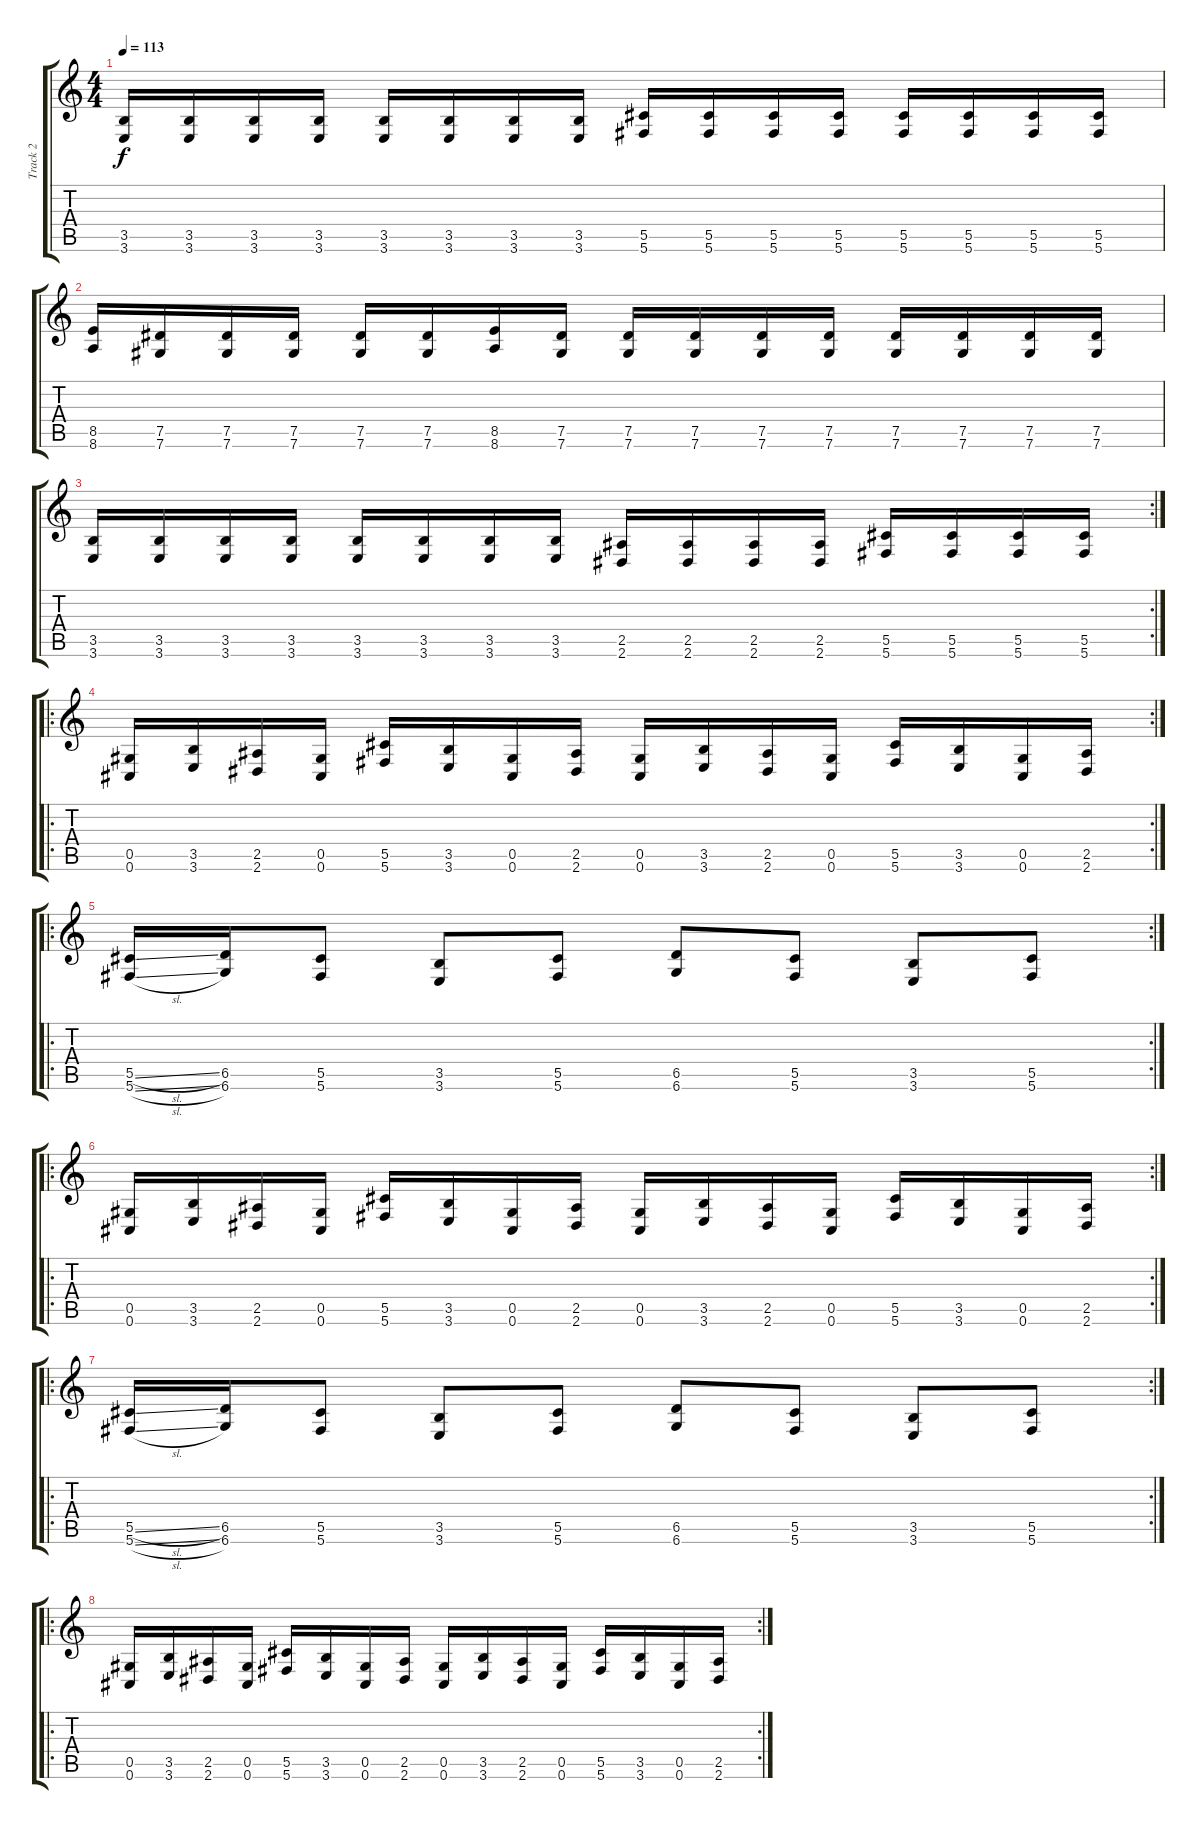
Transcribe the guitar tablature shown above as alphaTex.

\track ("Track 2" "Track 2") {instrument distortionguitar}
\staff {score tabs}
\tuning (Eb4 Bb3 Gb3 Db3 Ab2 Db2) {hide}
\ts (4 4)
\tempo 113
\clef g2
\ks c
(3.5 3.6).16{dy f} (3.5 3.6).16 (3.5 3.6).16 (3.5 3.6).16 (3.5 3.6).16 (3.5 3.6).16 (3.5 3.6).16 (3.5 3.6).16 (5.5 5.6).16 (5.5 5.6).16 (5.5 5.6).16 (5.5 5.6).16 (5.5 5.6).16 (5.5 5.6).16 (5.5 5.6).16 (5.5 5.6).16 |
(8.5 8.6).16 (7.5 7.6).16 (7.5 7.6).16 (7.5 7.6).16 (7.5 7.6).16 (7.5 7.6).16 (8.5 8.6).16 (7.5 7.6).16 (7.5 7.6).16 (7.5 7.6).16 (7.5 7.6).16 (7.5 7.6).16 (7.5 7.6).16 (7.5 7.6).16 (7.5 7.6).16 (7.5 7.6).16 |
\rc 2
(3.5 3.6).16 (3.5 3.6).16 (3.5 3.6).16 (3.5 3.6).16 (3.5 3.6).16 (3.5 3.6).16 (3.5 3.6).16 (3.5 3.6).16 (2.5 2.6).16 (2.5 2.6).16 (2.5 2.6).16 (2.5 2.6).16 (5.5 5.6).16 (5.5 5.6).16 (5.5 5.6).16 (5.5 5.6).16 |
\ro
\rc 2
(0.5 0.6).16 (3.5 3.6).16 (2.5 2.6).16 (0.5 0.6).16 (5.5 5.6).16 (3.5 3.6).16 (0.5 0.6).16 (2.5 2.6).16 (0.5 0.6).16 (3.5 3.6).16 (2.5 2.6).16 (0.5 0.6).16 (5.5 5.6).16 (3.5 3.6).16 (0.5 0.6).16 (2.5 2.6).16 |
\ro
\rc 2
(5.5{sl} 5.6{sl}).16 (6.5 6.6).16 (5.5 5.6).8 (3.5 3.6).8 (5.5 5.6).8 (6.5 6.6).8 (5.5 5.6).8 (3.5 3.6).8 (5.5 5.6).8 |
\ro
\rc 2
(0.5 0.6).16 (3.5 3.6).16 (2.5 2.6).16 (0.5 0.6).16 (5.5 5.6).16 (3.5 3.6).16 (0.5 0.6).16 (2.5 2.6).16 (0.5 0.6).16 (3.5 3.6).16 (2.5 2.6).16 (0.5 0.6).16 (5.5 5.6).16 (3.5 3.6).16 (0.5 0.6).16 (2.5 2.6).16 |
\ro
\rc 2
(5.5{sl} 5.6{sl}).16 (6.5 6.6).16 (5.5 5.6).8 (3.5 3.6).8 (5.5 5.6).8 (6.5 6.6).8 (5.5 5.6).8 (3.5 3.6).8 (5.5 5.6).8 |
\ro
\rc 2
(0.5 0.6).16 (3.5 3.6).16 (2.5 2.6).16 (0.5 0.6).16 (5.5 5.6).16 (3.5 3.6).16 (0.5 0.6).16 (2.5 2.6).16 (0.5 0.6).16 (3.5 3.6).16 (2.5 2.6).16 (0.5 0.6).16 (5.5 5.6).16 (3.5 3.6).16 (0.5 0.6).16 (2.5 2.6).16
